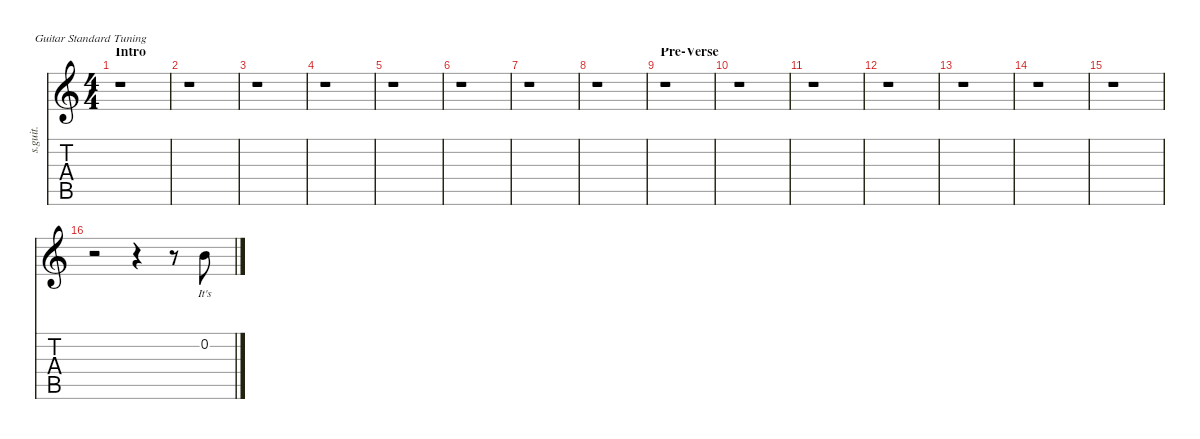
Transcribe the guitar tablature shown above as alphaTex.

\defaultSystemsLayout 4
\hideDynamics
\bracketExtendMode nobrackets
\track ("Matt Bellamy  - Vocals" "s.guit.") {instrument tenorsax}
\staff {score tabs}
\tuning (E4 B3 G3 D3 A2 E2)
\displaytranspose 12
\ts (4 4)
\beaming (8 2 2 2 2)
\section ("" "Intro")
\tempo (93 hide)
\clef g2
\ks c
r.1{dy f instrument tenorsax} |
r.1 |
r.1 |
r.1 |
r.1 |
r.1 |
r.1 |
r.1 |
\section ("" "Pre-Verse")
r.1 |
r.1 |
r.1 |
r.1 |
r.1 |
r.1 |
r.1 |
r.2 r.4 r.8 0.2.8{lyrics (0 "It's") lyrics (1 "") lyrics (2 "") lyrics (3 "") lyrics (4 "")}
